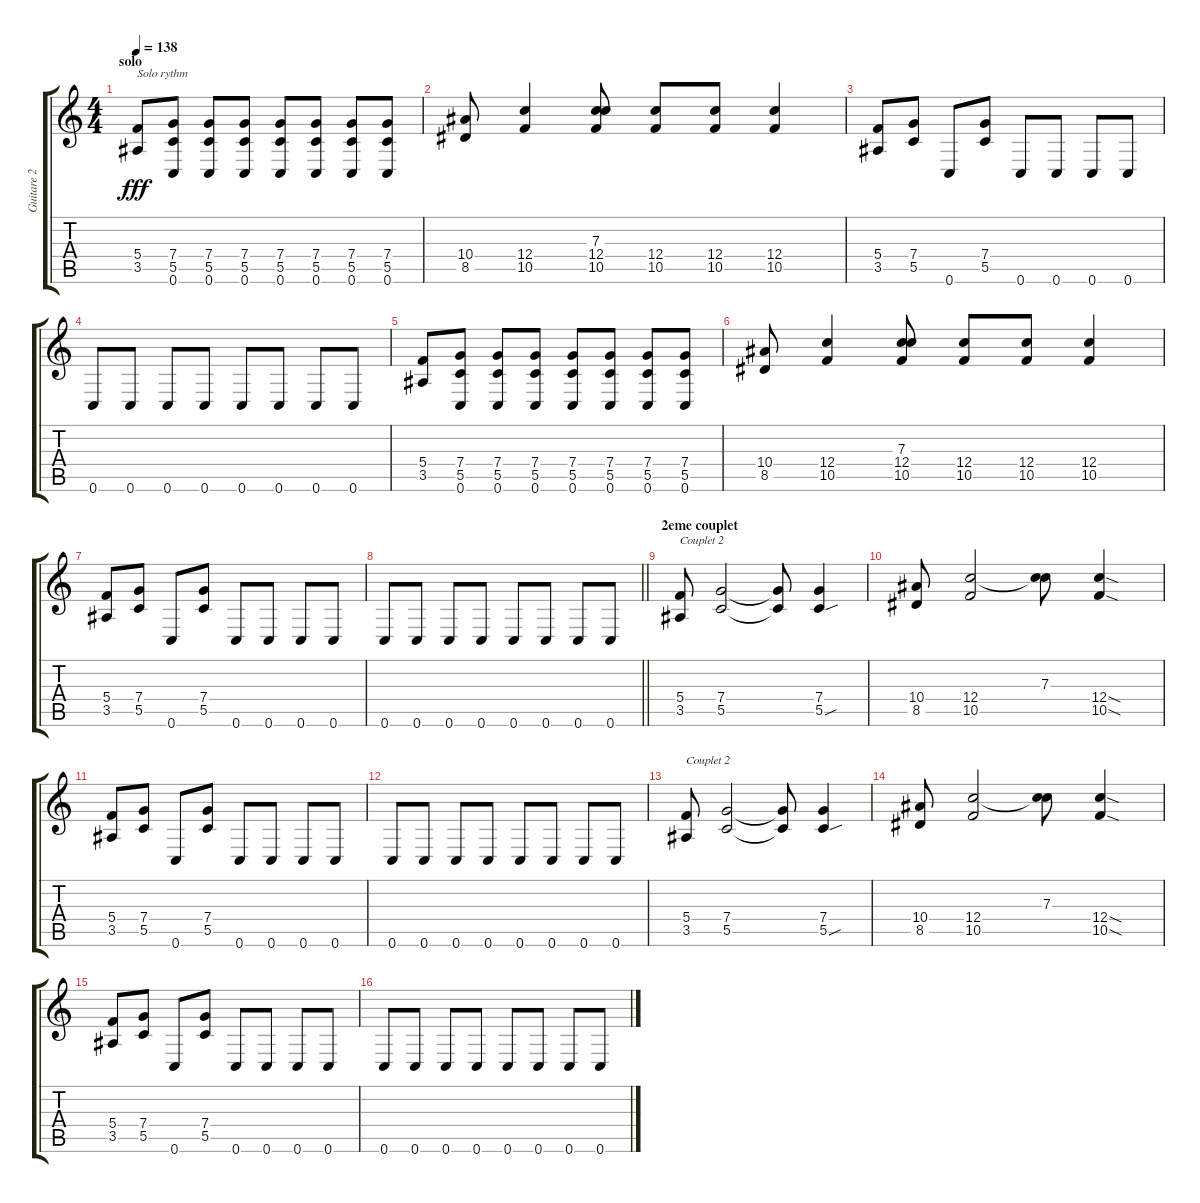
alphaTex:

\track ("Guitare 2" "Guitare 2") {instrument overdrivenguitar}
\staff {score tabs}
\tuning (D4 A3 F3 C3 G2 C2) {hide}
\ts (4 4)
\section ("" "solo")
\tempo 138
\clef g2
\ks c
(5.4 3.5).8{txt "Solo rythm" dy fff} (7.4 5.5 0.6).8 (7.4 5.5 0.6).8 (7.4 5.5 0.6).8 (7.4 5.5 0.6).8 (7.4 5.5 0.6).8 (7.4 5.5 0.6).8 (7.4 5.5 0.6).8 |
(10.4 8.5).8 (12.4 10.5).4 (7.3 12.4 10.5).8 (12.4 10.5).8 (12.4 10.5).8 (12.4 10.5).4 |
(5.4 3.5).8 (7.4 5.5).8 0.6.8 (7.4 5.5).8 0.6.8 0.6.8 0.6.8 0.6.8 |
0.6.8 0.6.8 0.6.8 0.6.8 0.6.8 0.6.8 0.6.8 0.6.8 |
(5.4 3.5).8 (7.4 5.5 0.6).8 (7.4 5.5 0.6).8 (7.4 5.5 0.6).8 (7.4 5.5 0.6).8 (7.4 5.5 0.6).8 (7.4 5.5 0.6).8 (7.4 5.5 0.6).8 |
(10.4 8.5).8 (12.4 10.5).4 (7.3 12.4 10.5).8 (12.4 10.5).8 (12.4 10.5).8 (12.4 10.5).4 |
(5.4 3.5).8 (7.4 5.5).8 0.6.8 (7.4 5.5).8 0.6.8 0.6.8 0.6.8 0.6.8 |
\barLineRight lightlight
0.6.8 0.6.8 0.6.8 0.6.8 0.6.8 0.6.8 0.6.8 0.6.8 |
\section ("" "2eme couplet")
(5.4 3.5).8{txt "Couplet 2"} (7.4 5.5).2 (7.4{t} 5.5{t}).8 (7.4 5.5{sou}).4 |
(10.4 8.5).8 (12.4 10.5).2 (7.3 12.4{t}).8 (12.4{sod} 10.5{sod}).4 |
(5.4 3.5).8 (7.4 5.5).8 0.6.8 (7.4 5.5).8 0.6.8 0.6.8 0.6.8 0.6.8 |
0.6.8 0.6.8 0.6.8 0.6.8 0.6.8 0.6.8 0.6.8 0.6.8 |
(5.4 3.5).8{txt "Couplet 2"} (7.4 5.5).2 (7.4{t} 5.5{t}).8 (7.4 5.5{sou}).4 |
(10.4 8.5).8 (12.4 10.5).2 (7.3 12.4{t}).8 (12.4{sod} 10.5{sod}).4 |
(5.4 3.5).8 (7.4 5.5).8 0.6.8 (7.4 5.5).8 0.6.8 0.6.8 0.6.8 0.6.8 |
0.6.8 0.6.8 0.6.8 0.6.8 0.6.8 0.6.8 0.6.8 0.6.8
